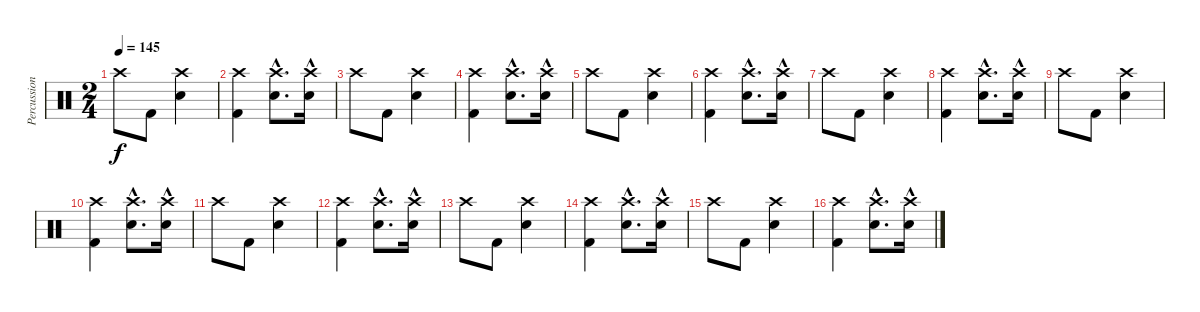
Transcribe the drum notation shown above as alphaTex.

\track ("Percussion" "Percussion") {instrument percussion}
\staff {score}
\articulation defaults
\ts (2 4)
\tempo 145
\clef neutral
\ks c "Crash high (hit)".8{dy f} "Kick (hit) 2".8
("Electric Snare (hit)" "Crash high (hit)").4 |
("Crash high (hit)" "Kick (hit) 2").4 ("Electric Snare (hit)"{hac} "Crash high (hit)"{hac}).8{d} ("Electric Snare (hit)"{hac} "Crash high (hit)").16 |
"Crash high (hit)".8 "Kick (hit) 2".8 ("Electric Snare (hit)" "Crash high (hit)").4 |
("Crash high (hit)" "Kick (hit) 2").4 ("Electric Snare (hit)"{hac} "Crash high (hit)"{hac}).8{d} ("Electric Snare (hit)"{hac} "Crash high (hit)").16 |
"Crash high (hit)".8 "Kick (hit) 2".8 ("Electric Snare (hit)" "Crash high (hit)").4 |
("Crash high (hit)" "Kick (hit) 2").4 ("Electric Snare (hit)"{hac} "Crash high (hit)"{hac}).8{d} ("Electric Snare (hit)"{hac} "Crash high (hit)").16 |
"Crash high (hit)".8 "Kick (hit) 2".8 ("Electric Snare (hit)" "Crash high (hit)").4 |
("Crash high (hit)" "Kick (hit) 2").4 ("Electric Snare (hit)"{hac} "Crash high (hit)"{hac}).8{d} ("Electric Snare (hit)"{hac} "Crash high (hit)").16 |
"Crash high (hit)".8 "Kick (hit) 2".8 ("Electric Snare (hit)" "Crash high (hit)").4 |
("Crash high (hit)" "Kick (hit) 2").4 ("Electric Snare (hit)"{hac} "Crash high (hit)"{hac}).8{d} ("Electric Snare (hit)"{hac} "Crash high (hit)").16 |
"Crash high (hit)".8 "Kick (hit) 2".8 ("Electric Snare (hit)" "Crash high (hit)").4 |
("Crash high (hit)" "Kick (hit) 2").4 ("Electric Snare (hit)"{hac} "Crash high (hit)"{hac}).8{d} ("Electric Snare (hit)"{hac} "Crash high (hit)").16 |
"Crash high (hit)".8 "Kick (hit) 2".8 ("Electric Snare (hit)" "Crash high (hit)").4 |
("Crash high (hit)" "Kick (hit) 2").4 ("Electric Snare (hit)"{hac} "Crash high (hit)"{hac}).8{d} ("Electric Snare (hit)"{hac} "Crash high (hit)").16 |
"Crash high (hit)".8 "Kick (hit) 2".8 ("Electric Snare (hit)" "Crash high (hit)").4 |
("Crash high (hit)" "Kick (hit) 2").4 ("Electric Snare (hit)"{hac} "Crash high (hit)"{hac}).8{d} ("Electric Snare (hit)"{hac} "Crash high (hit)").16
